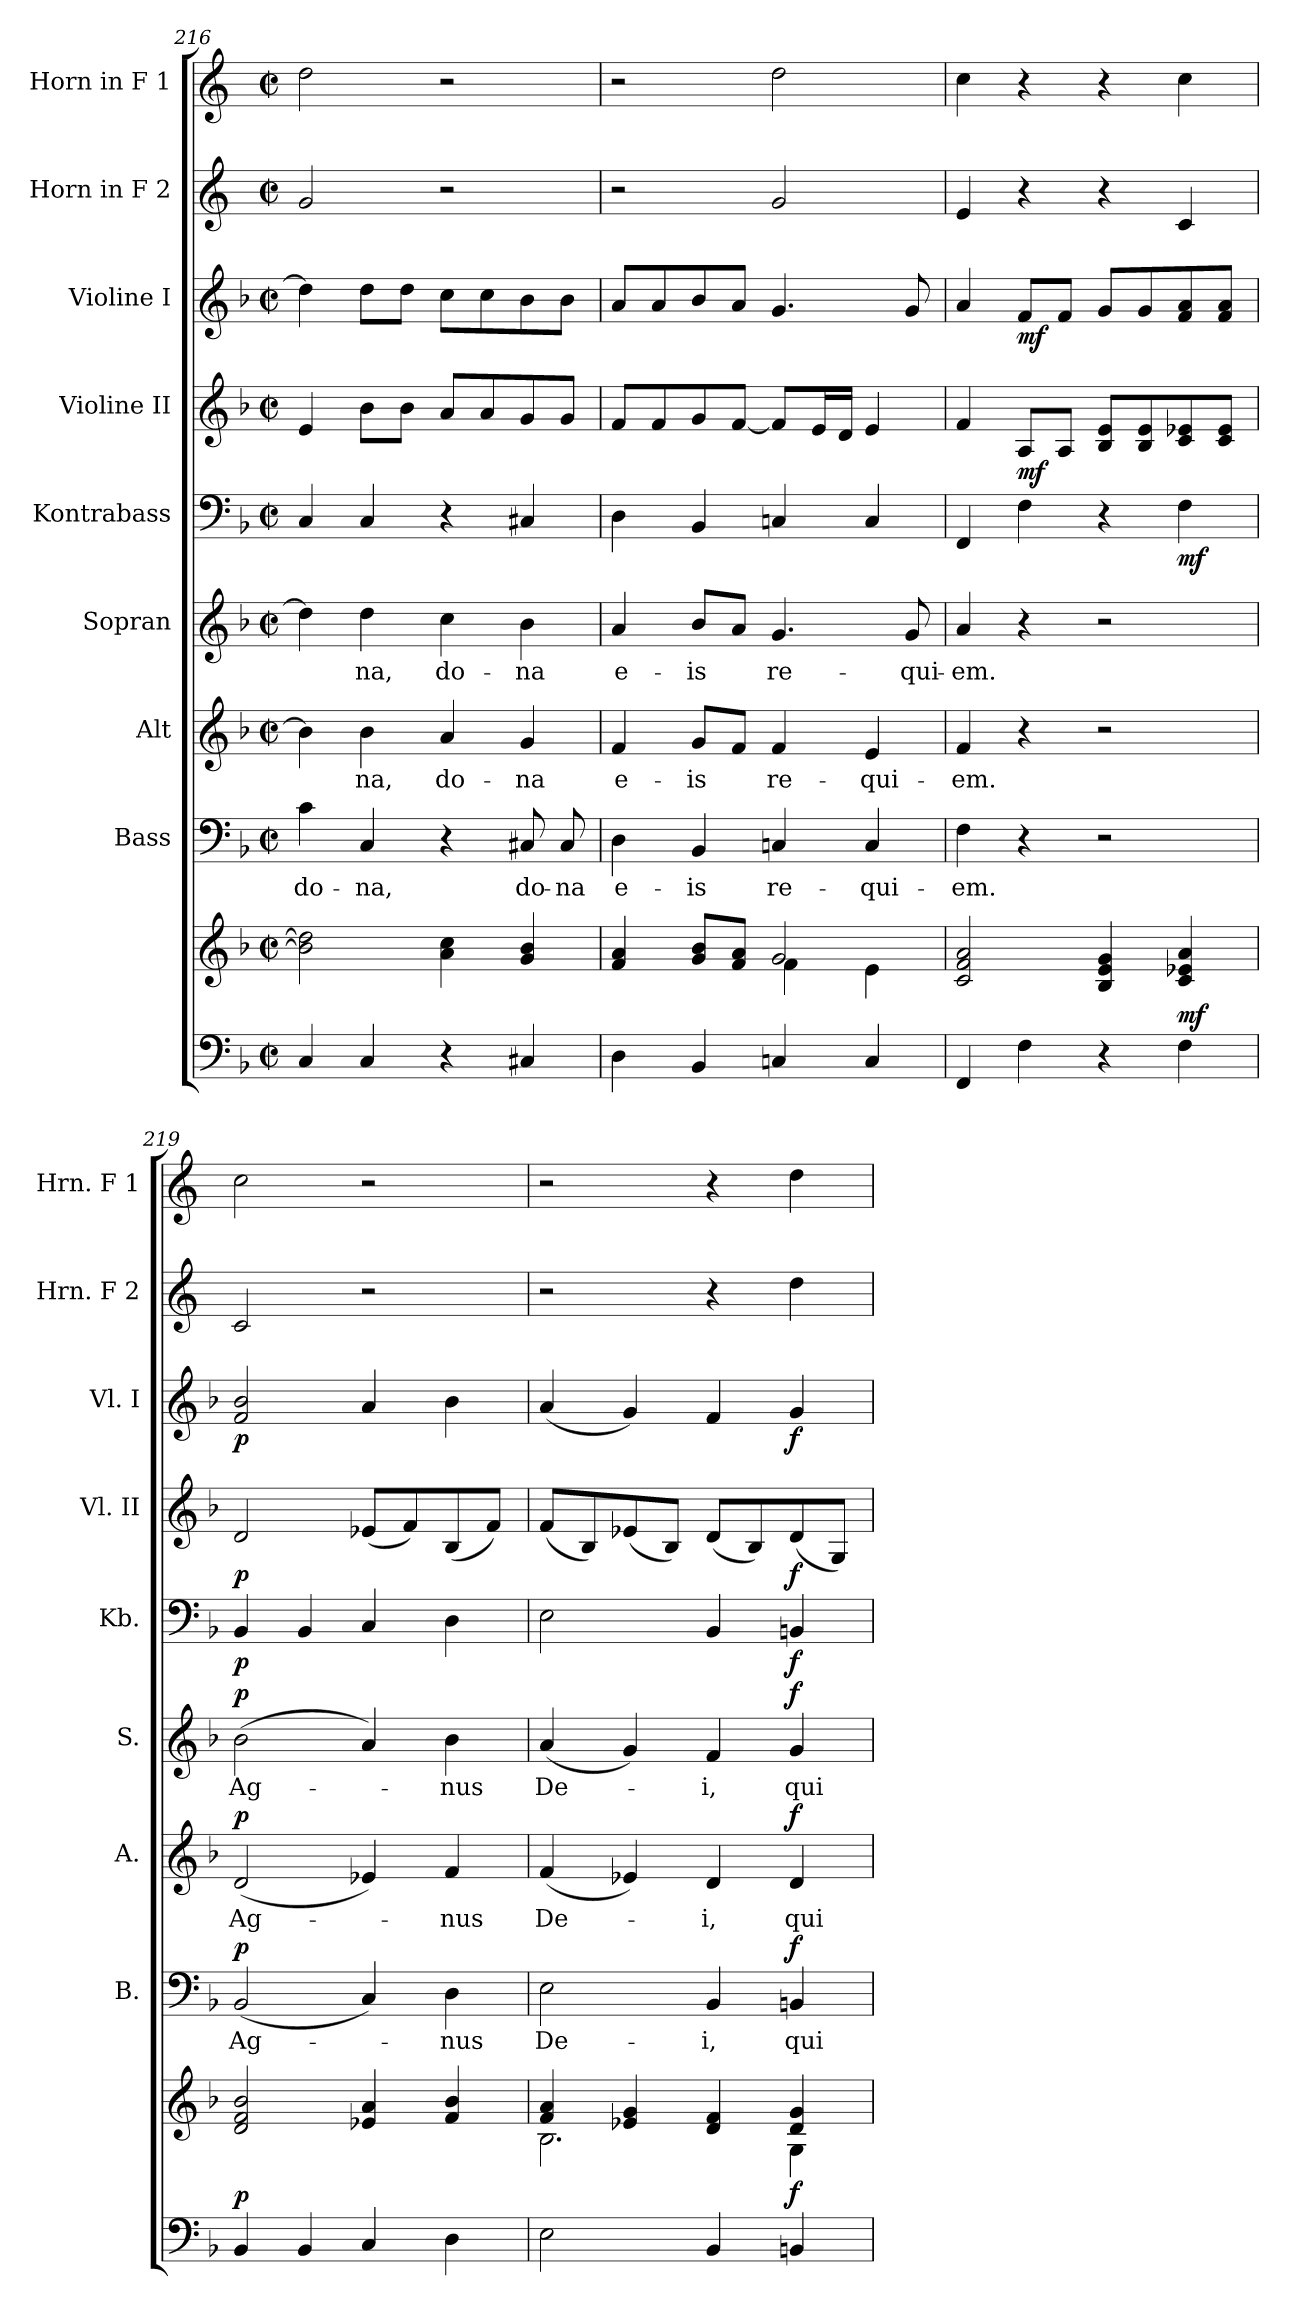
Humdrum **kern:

**kern	**kern	**dynam	**kern	**text	**dynam	**kern	**text	**dynam	**kern	**text	**dynam	**kern	**dynam	**kern	**dynam	**kern	**dynam	**kern	**kern
*part9	*part9	*part9	*part8	*part8	*part8	*part7	*part7	*part7	*part6	*part6	*part6	*part5	*part5	*part4	*part4	*part3	*part3	*part2	*part1
*staff10	*staff9	*staff9/10	*staff8	*staff8	*staff8	*staff7	*staff7	*staff7	*staff6	*staff6	*staff6	*staff5	*staff5	*staff4	*staff4	*staff3	*staff3	*staff2	*staff1
*	*	*	*I"Bass	*	*	*I"Alt	*	*	*I"Sopran	*	*	*I"Kontrabass	*	*I"Violine II	*	*I"Violine I	*	*I"Horn in F 2	*I"Horn in F 1
*	*	*	*I'B.	*	*	*I'A.	*	*	*I'S.	*	*	*I'Kb.	*	*I'Vl. II	*	*I'Vl. I	*	*I'Hrn. F 2	*I'Hrn. F 1
*clefF4	*clefG2	*	*clefF4	*	*	*clefG2	*	*	*clefG2	*	*	*clefF4	*	*clefG2	*	*clefG2	*	*clefG2	*clefG2
*	*	*	*	*	*	*	*	*	*	*	*	*ITrd7c12	*	*	*	*	*	*ITrd4c7	*ITrd4c7
*k[b-]	*k[b-]	*	*k[b-]	*	*	*k[b-]	*	*	*k[b-]	*	*	*k[b-]	*	*k[b-]	*	*k[b-]	*	*k[b-]	*k[b-]
*F:	*F:	*	*F:	*	*	*F:	*	*	*F:	*	*	*F:	*	*F:	*	*F:	*	*F:	*F:
*M2/2	*M2/2	*	*M2/2	*	*	*M2/2	*	*	*M2/2	*	*	*M2/2	*	*M2/2	*	*M2/2	*	*M2/2	*M2/2
*met(c|)	*met(c|)	*	*met(c|)	*	*	*met(c|)	*	*	*met(c|)	*	*	*met(c|)	*	*met(c|)	*	*met(c|)	*	*met(c|)	*met(c|)
=216	=216	=216	=216	=216	=216	=216	=216	=216	=216	=216	=216	=216	=216	=216	=216	=216	=216	=216	=216
!	!	!	!	!LO:LY:b	!	!	!	!	!	!	!	!	!	!	!	!	!	!	!
4C/	2b-\] 2dd\]	.	4c\	do-	.	4b-\]	.	.	4dd\]	.	.	4CC/	.	4e/	.	4dd\]	.	2c/	2g\
!	!	!	!	!LO:LY:b	!	!	!LO:LY:b	!	!	!LO:LY:b	!	!	!	!	!	!	!	!	!
4C/	.	.	4C/	-na,	.	4b-\	-na,	.	4dd\	-na,	.	4CC/	.	8b-\L	.	8dd\L	.	.	.
.	.	.	.	.	.	.	.	.	.	.	.	.	.	8b-\J	.	8dd\J	.	.	.
!	!	!	!	!	!	!	!LO:LY:b	!	!	!LO:LY:b	!	!	!	!	!	!	!	!	!
4r	4a\ 4cc\	.	4r	.	.	4a/	do-	.	4cc\	do-	.	4r	.	8a/L	.	8cc\L	.	2r	2r
.	.	.	.	.	.	.	.	.	.	.	.	.	.	8a/	.	8cc\	.	.	.
!	!	!	!	!LO:LY:b	!	!	!LO:LY:b	!	!	!LO:LY:b	!	!	!	!	!	!	!	!	!
4C#X/	4g/ 4b-/	.	8C#X/	do-	.	4g/	-na	.	4b-\	-na	.	4CC#X/	.	8g/	.	8b-\	.	.	.
!	!	!	!	!LO:LY:b	!	!	!	!	!	!	!	!	!	!	!	!	!	!	!
.	.	.	8C#/	-na	.	.	.	.	.	.	.	.	.	8g/J	.	8b-\J	.	.	.
!!LO:PB:g=z
=217	=217	=217	=217	=217	=217	=217	=217	=217	=217	=217	=217	=217	=217	=217	=217	=217	=217	=217	=217
*	*^	*	*	*	*	*	*	*	*	*	*	*	*	*	*	*	*	*	*
!	!	!	!	!	!LO:LY:b	!	!	!LO:LY:b	!	!	!LO:LY:b	!	!	!	!	!	!	!	!	!
4D\	4f/ 4a/	2ryy	.	4D\	e-	.	4f/	e-	.	4a/	e-	.	4DD\	.	8f/L	.	8a/L	.	2r	2r
.	.	.	.	.	.	.	.	.	.	.	.	.	.	.	8f/	.	8a/	.	.	.
!	!	!	!	!	!LO:LY:b	!	!	!LO:LY:b	!	!	!LO:LY:b	!	!	!	!	!	!	!	!	!
4BB-/	8g/ 8b-/L	.	.	4BB-/	-is	.	8g/L	-is	.	8b-/L	-is	.	4BBB-/	.	8g/	.	8b-/	.	.	.
.	8f/ 8a/J	.	.	.	.	.	8f/J	.	.	8a/J	.	.	.	.	[8f/J	.	8a/J	.	.	.
!	!	!	!	!	!LO:LY:b	!	!	!LO:LY:b	!	!	!LO:LY:b	!	!	!	!	!	!	!	!	!
4Cn/	2g/	4f\	.	4Cn/	re-	.	4f/	re-	.	4.g/	re-	.	4CCn/	.	8f/L]	.	4.g/	.	2c/	2g\
.	.	.	.	.	.	.	.	.	.	.	.	.	.	.	16e/L	.	.	.	.	.
.	.	.	.	.	.	.	.	.	.	.	.	.	.	.	16d/JJ	.	.	.	.	.
!	!	!	!	!	!LO:LY:b	!	!	!LO:LY:b	!	!	!	!	!	!	!	!	!	!	!	!
4C/	.	4e\	.	4C/	-qui-	.	4e/	-qui-	.	.	.	.	4CC/	.	4e/	.	.	.	.	.
!	!	!	!	!	!	!	!	!	!	!	!LO:LY:b	!	!	!	!	!	!	!	!	!
.	.	.	.	.	.	.	.	.	.	8g/	-qui-	.	.	.	.	.	8g/	.	.	.
*	*v	*v	*	*	*	*	*	*	*	*	*	*	*	*	*	*	*	*	*	*
=218	=218	=218	=218	=218	=218	=218	=218	=218	=218	=218	=218	=218	=218	=218	=218	=218	=218	=218	=218
!	!	!	!	!LO:LY:b	!	!	!LO:LY:b	!	!	!LO:LY:b	!	!	!	!	!	!	!	!	!
4FF/	2c/ 2f/ 2a/	.	4F\	-em.	.	4f/	-em.	.	4a/	-em.	.	4FFF/	.	4f/	.	4a/	.	4A/	4f\
!	!	!	!	!	!	!	!	!	!	!	!	!	!	!	!LO:DY:b	!	!LO:DY:b	!	!
4F\	.	.	4r	.	.	4r	.	.	4r	.	.	4FF\	.	8A/L	mf	8f/L	mf	4r	4r
.	.	.	.	.	.	.	.	.	.	.	.	.	.	8A/J	.	8f/J	.	.	.
4r	4B-/ 4e/ 4g/	.	2r	.	.	2r	.	.	2r	.	.	4r	.	8B-/ 8e/L	.	8g/L	.	4r	4r
.	.	.	.	.	.	.	.	.	.	.	.	.	.	8B-/ 8e/	.	8g/	.	.	.
!	!	!LO:DY:a=2	!	!	!	!	!	!	!	!	!	!	!LO:DY:b	!	!	!	!	!	!
4F\	4c/ 4e-X/ 4a/	mf	.	.	.	.	.	.	.	.	.	4FF\	mf	8c/ 8e-X/	.	8f/ 8a/	.	4F/	4f\
.	.	.	.	.	.	.	.	.	.	.	.	.	.	8c/ 8e-/J	.	8f/ 8a/J	.	.	.
=219	=219	=219	=219	=219	=219	=219	=219	=219	=219	=219	=219	=219	=219	=219	=219	=219	=219	=219	=219
!	!	!LO:DY:a=2	!	!LO:LY:b	!LO:DY:a	!	!LO:LY:b	!LO:DY:a	!	!LO:LY:b	!LO:DY:a	!	!LO:DY:b	!	!LO:DY:b	!	!LO:DY:b	!	!
4BB-/	2d/ 2f/ 2b-/	p	(<2BB-/	Ag-	p	(<2d/	Ag-	p	(>2b-\	Ag-	p	4BBB-/	p	2d/	p	2f/ 2b-/	p	2F/	2f\
4BB-/	.	.	.	.	.	.	.	.	.	.	.	4BBB-/	.	.	.	.	.	.	.
4C/	4e-X/ 4a/	.	4C/)	.	.	4e-X/)	.	.	4a/)	.	.	4CC/	.	(<8e-X/L	.	4a/	.	2r	2r
.	.	.	.	.	.	.	.	.	.	.	.	.	.	8f/)	.	.	.	.	.
!	!	!	!	!LO:LY:b	!	!	!LO:LY:b	!	!	!LO:LY:b	!	!	!	!	!	!	!	!	!
4D\	4f/ 4b-/	.	4D\	-nus	.	4f/	-nus	.	4b-\	-nus	.	4DD\	.	(<8B-/	.	4b-\	.	.	.
.	.	.	.	.	.	.	.	.	.	.	.	.	.	8f/J)	.	.	.	.	.
=220	=220	=220	=220	=220	=220	=220	=220	=220	=220	=220	=220	=220	=220	=220	=220	=220	=220	=220	=220
*	*^	*	*	*	*	*	*	*	*	*	*	*	*	*	*	*	*	*	*
!	!	!	!	!	!LO:LY:b	!	!	!LO:LY:b	!	!	!LO:LY:b	!	!	!	!	!	!	!	!	!
2E\	4f/ 4a/	2.B-\	.	2E\	De-	.	(<4f/	De-	.	(<4a/	De-	.	2EE\	.	(<8f/L	.	(<4a/	.	2r	2r
.	.	.	.	.	.	.	.	.	.	.	.	.	.	.	8B-/)	.	.	.	.	.
.	4e-X/ 4g/	.	.	.	.	.	4e-X/)	.	.	4g/)	.	.	.	.	(<8e-X/	.	4g/)	.	.	.
.	.	.	.	.	.	.	.	.	.	.	.	.	.	.	8B-/J)	.	.	.	.	.
!	!	!	!	!	!LO:LY:b	!	!	!LO:LY:b	!	!	!LO:LY:b	!	!	!	!	!	!	!	!	!
4BB-/	4d/ 4f/	.	.	4BB-/	-i,	.	4d/	-i,	.	4f/	-i,	.	4BBB-/	.	(<8d/L	.	4f/	.	4r	4r
.	.	.	.	.	.	.	.	.	.	.	.	.	.	.	8B-/)	.	.	.	.	.
!	!	!	!LO:DY:a=2	!	!LO:LY:b	!LO:DY:a	!	!LO:LY:b	!LO:DY:a	!	!LO:LY:b	!LO:DY:a	!	!LO:DY:b	!	!LO:DY:b	!	!LO:DY:b	!	!
4BBn/	4d/ 4g/	4G\	f	4BBn/	qui	f	4d/	qui	f	4g/	qui	f	4BBBn/	f	(<8d/	f	4g/	f	4g\	4g\
.	.	.	.	.	.	.	.	.	.	.	.	.	.	.	8G/J)	.	.	.	.	.
*	*v	*v	*	*	*	*	*	*	*	*	*	*	*	*	*	*	*	*	*	*
=	=	=	=	=	=	=	=	=	=	=	=	=	=	=	=	=	=	=	=
*-	*-	*-	*-	*-	*-	*-	*-	*-	*-	*-	*-	*-	*-	*-	*-	*-	*-	*-	*-
